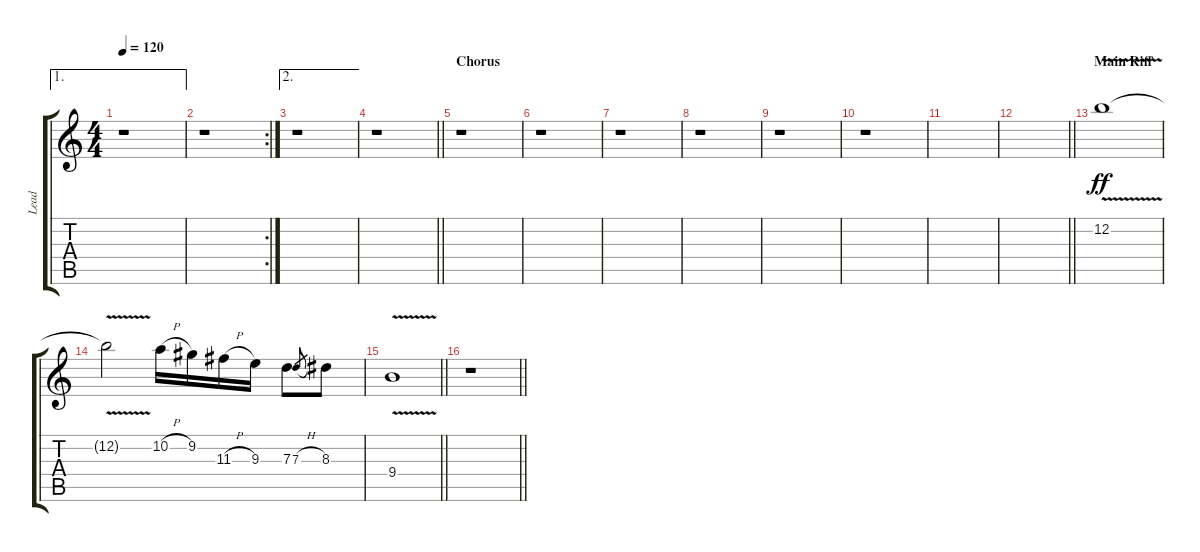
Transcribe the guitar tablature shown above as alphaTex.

\track ("Lead" "Lead") {instrument overdrivenguitar}
\staff {score tabs}
\tuning (E4 B3 G3 D3 A2 E2) {hide}
\ae 1
\ts (4 4)
\tempo 120
\clef g2
\ks c
r.1{dy ff} |
\rc 2
r.1 |
\ae 2
r.1 |
\barLineRight lightlight
r.1 |
\section ("" "Chorus")
r.1 |
r.1 |
r.1 |
r.1 |
r.1 |
r.1 |
|
\barLineRight lightlight
|
\section ("" "Main Riff")
12.2{v}.1 |
12.2{v t}.2 10.2{h}.16 9.2.16 11.3{h}.16 9.3.16 7.3.8 7.3{h}.8{gr} 8.3.8 |
\barLineRight lightlight
9.4{v}.1 |
\barLineRight lightlight
r.1
